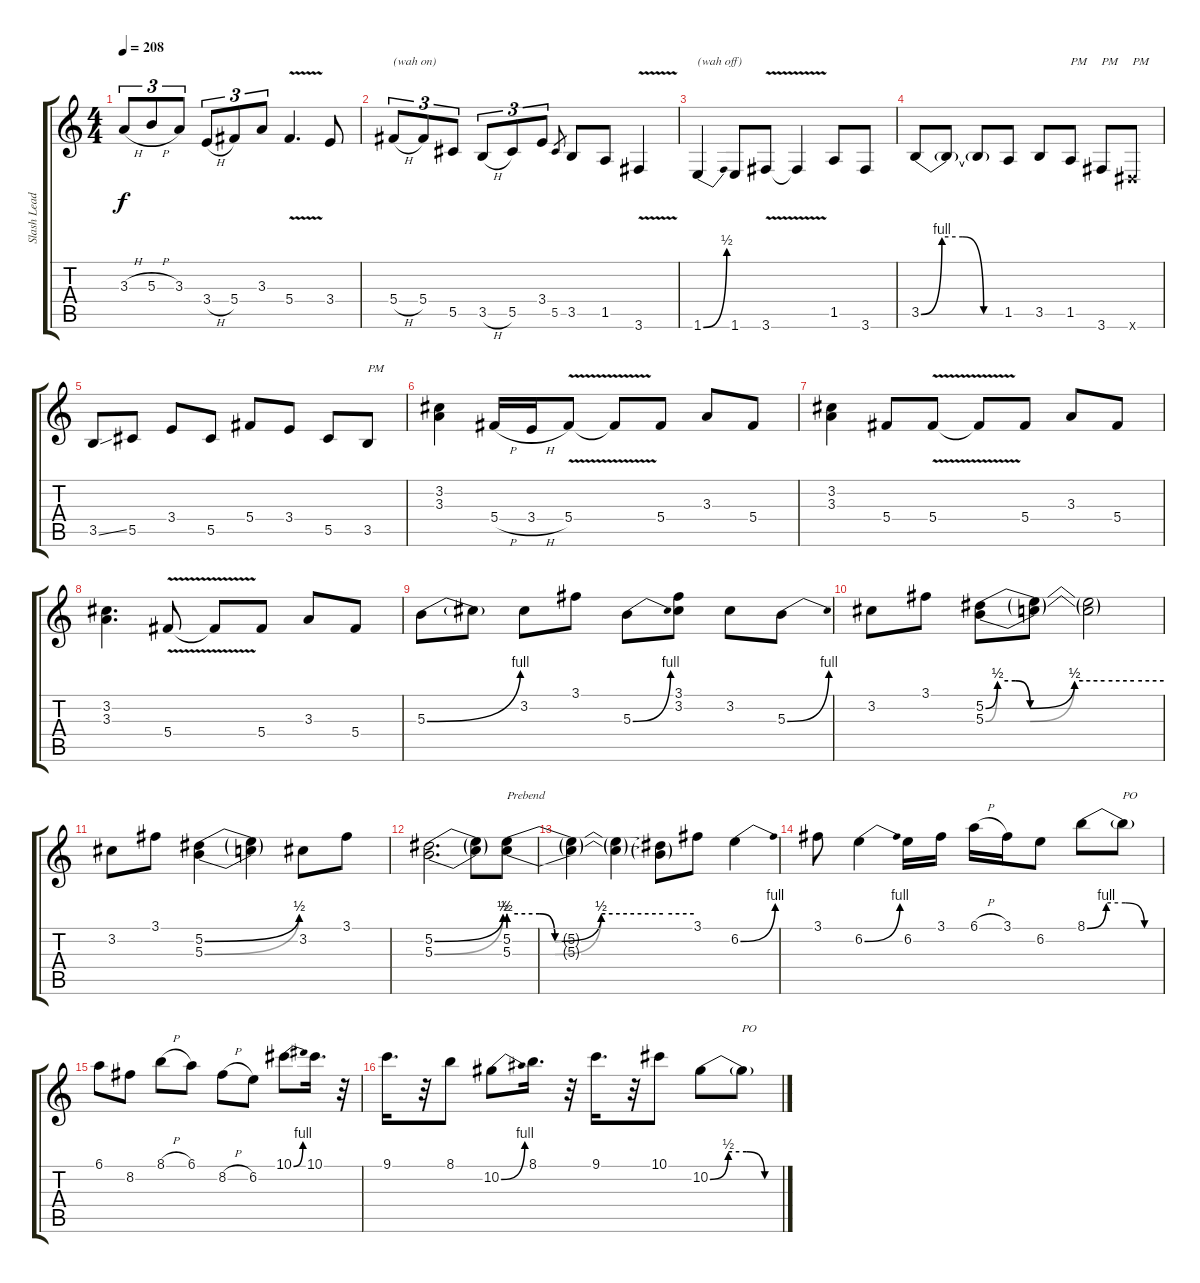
\track ("Slash Lead" "Slash Lead") {instrument distortionguitar}
\staff {score tabs}
\tuning (Eb4 Bb3 Gb3 Db3 Ab2 Eb2) {hide}
\ts (4 4)
\tempo 208
\clef g2
\ks c
3.3{h}.8{tu (3 2) dy f} 5.3{h}.8{tu (3 2)} 3.3.8{tu (3 2)} 3.4{h}.8{tu (3 2)} 5.4.8{tu (3 2)} 3.3.8{tu (3 2)} 5.4{v}.4{d} 3.4.8 |
5.4{h}.8{tu (3 2) txt "(wah on)"} 5.4.8{tu (3 2)} 5.5.8{tu (3 2)} 3.5{h}.8{tu (3 2)} 5.5.8{tu (3 2)} 3.4.8{tu (3 2)} 5.5.8{gr} 3.5.8 1.5.8 3.6{v}.4 |
1.6{be (bend 0 0 60 2)}.4{txt "(wah off)"} 1.6.8 3.6{v}.8 3.6{t}.4 1.5.8 3.6.8 |
3.5{be (custom 0 0 15 4 30 4 45 0 60 0)}.8 3.5{t}.8 3.5{t}.8 1.5.8 3.5.8 1.5.8{txt "PM"} 3.6.8{txt "PM"} 0.6{x}.8{txt "PM"} |
3.5{ss}.8 5.5.8 3.4.8 5.5.8 5.4.8 3.4.8 5.5.8 3.5.8{txt "PM"} |
(3.2 3.3).4 5.4{h}.16 3.4{h}.16 5.4{v}.8 5.4{t}.8 5.4.8 3.3.8 5.4.8 |
(3.2 3.3).4 5.4.8 5.4{v}.8 5.4{t}.8 5.4.8 3.3.8 5.4.8 |
(3.2 3.3).4{d} 5.4{v}.8 5.4{t}.8 5.4.8 3.3.8 5.4.8 |
5.3{be (bend 0 0 60 4)}.8 5.3{t}.8 3.2.8 3.1.8 5.3{be (bend 0 0 60 4)}.8 (3.1 3.2).8 3.2.8 5.3{be (bend 0 0 60 4)}.8 |
3.2.8 3.1.8 (5.2{be (custom 0 0 4 2 10 2 15 0 30 2 40 2 50 2 60 2)} 5.3{be (custom 0 0 4 2 10 2 15 0 30 2 50 2 60 2)}).8 (5.2{t} 5.3{t}).8 (5.2{t} 5.3{t}).2 |
3.2.8 3.1.8 (5.2{be (bend 0 0 60 2)} 5.3{be (bend 0 0 60 2)}).4 (5.2{t} 5.3{t}).4 3.2.8 3.1.8 |
(5.2{be (bend 0 0 60 2)} 5.3{be (bend 0 0 60 2)}).2{d} (5.2{t} 5.3{t}).8 (5.2{be (custom 0 2 10 2 15 0 30 2 50 2 60 2)} 5.3{be (custom 0 2 10 2 15 0 30 2 50 2 60 2)}).8{txt "Prebend"} |
(5.2{t} 5.3{t}).4 (5.2{t} 5.3{t}).4 (5.2{t} 5.3{t}).8 3.1.8 6.2{be (bend 0 0 60 4)}.4 |
3.1.8 6.2{be (bend 0 0 60 4)}.4 6.2.16 3.1.16 6.1{h}.16 3.1.16 6.2.8 8.1{be (custom 0 0 15 4 30 4 45 0 60 0)}.8 8.1{t}.8{txt "PO"} |
6.1.8 8.2.8 8.1{h}.8 6.1.8 8.2{h}.8 6.2.8 10.1{be (bend 0 0 60 4)}.8 10.1.16{d} r.32 |
9.1.16{d} r.32 8.1.8 10.2{be (bend 0 0 60 4)}.8 8.1.16{d} r.32 9.1.16{d} r.32 10.1.8 10.2{be (custom 0 0 15 2 30 2 45 0 60 0)}.8 10.2{t}.8{txt "PO"}
